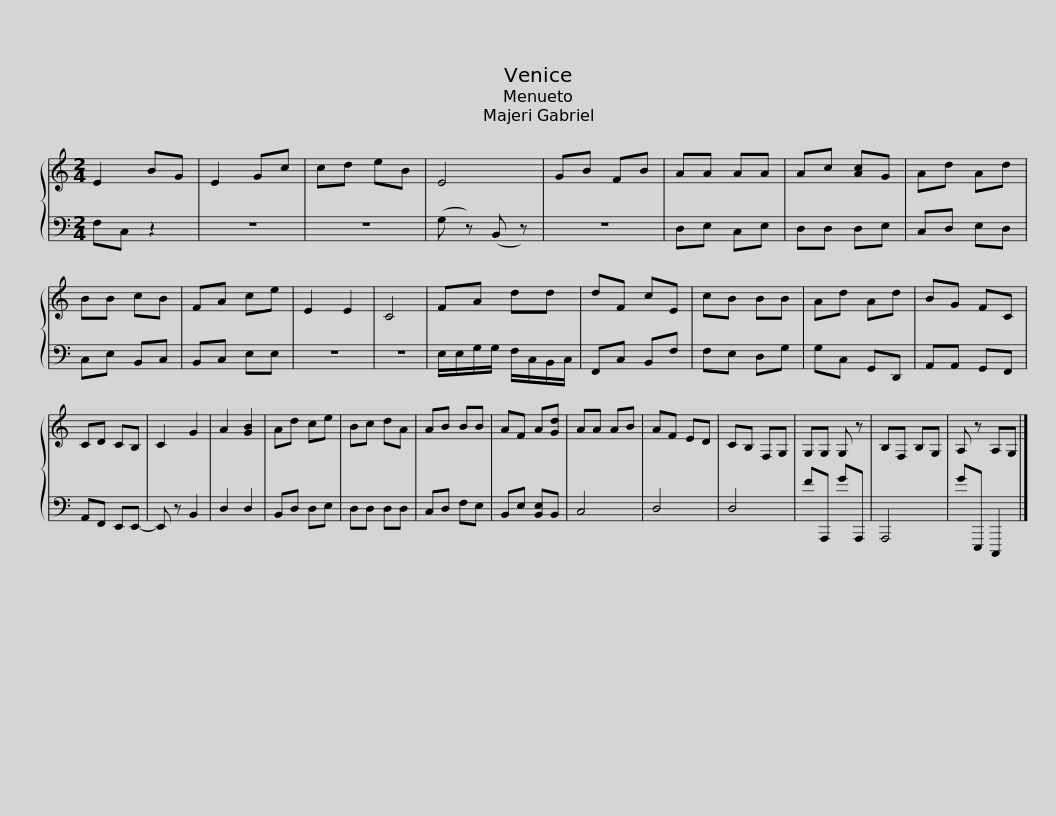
X:1
%%score { 1 | 2 }
L:1/8
M:2/4
I:linebreak $
K:C
V:1 treble
V:2 bass
V:1
 E2 BG | E2 Gc | cd eB | E4 | GB FB | %5
 AA AA | Ac [Ac]G | Ad Ad | BB cB |$ FA ce | %10
 E2 E2 | C4 | FA dd | dF cE | cB BB | %15
 Ad Ad | BG FC | CD CB, | C2 G2 |$ A2 [GB]2 | %20
 Ad ce | Bc dA | AB BB | AF A[Gd] | AA AB | %25
 AF ED | CB, F,G, | G,G, G, z |$ B,F, B,G, | A, z A,G, |] %30
V:2
 F,C, z2 | z4 | z4 | (G, z) (B,, z) | z4 | %5
 D,E, C,E, | D,D, D,E, | C,D, E,D, | C,E, B,,C, |$ B,,C, E,E, | %10
 z4 | z4 | E,/E,/G,/G,/ F,/C,/B,,/C,/ | F,,C, B,,F, | F,E, D,G, | %15
 G,C, G,,D,, | A,,A,, G,,F,, | A,,F,, E,,E,,- | E,, z B,,2 |$ D,2 D,2 | %20
 B,,D, D,E, | D,D, D,D, | C,D, F,E, | B,,E, [B,,E,]B,, | C,4 | %25
 D,4 | D,4 | FA,,, GA,,, |$ A,,,4 | GE,,, C,,,2 |] %30
